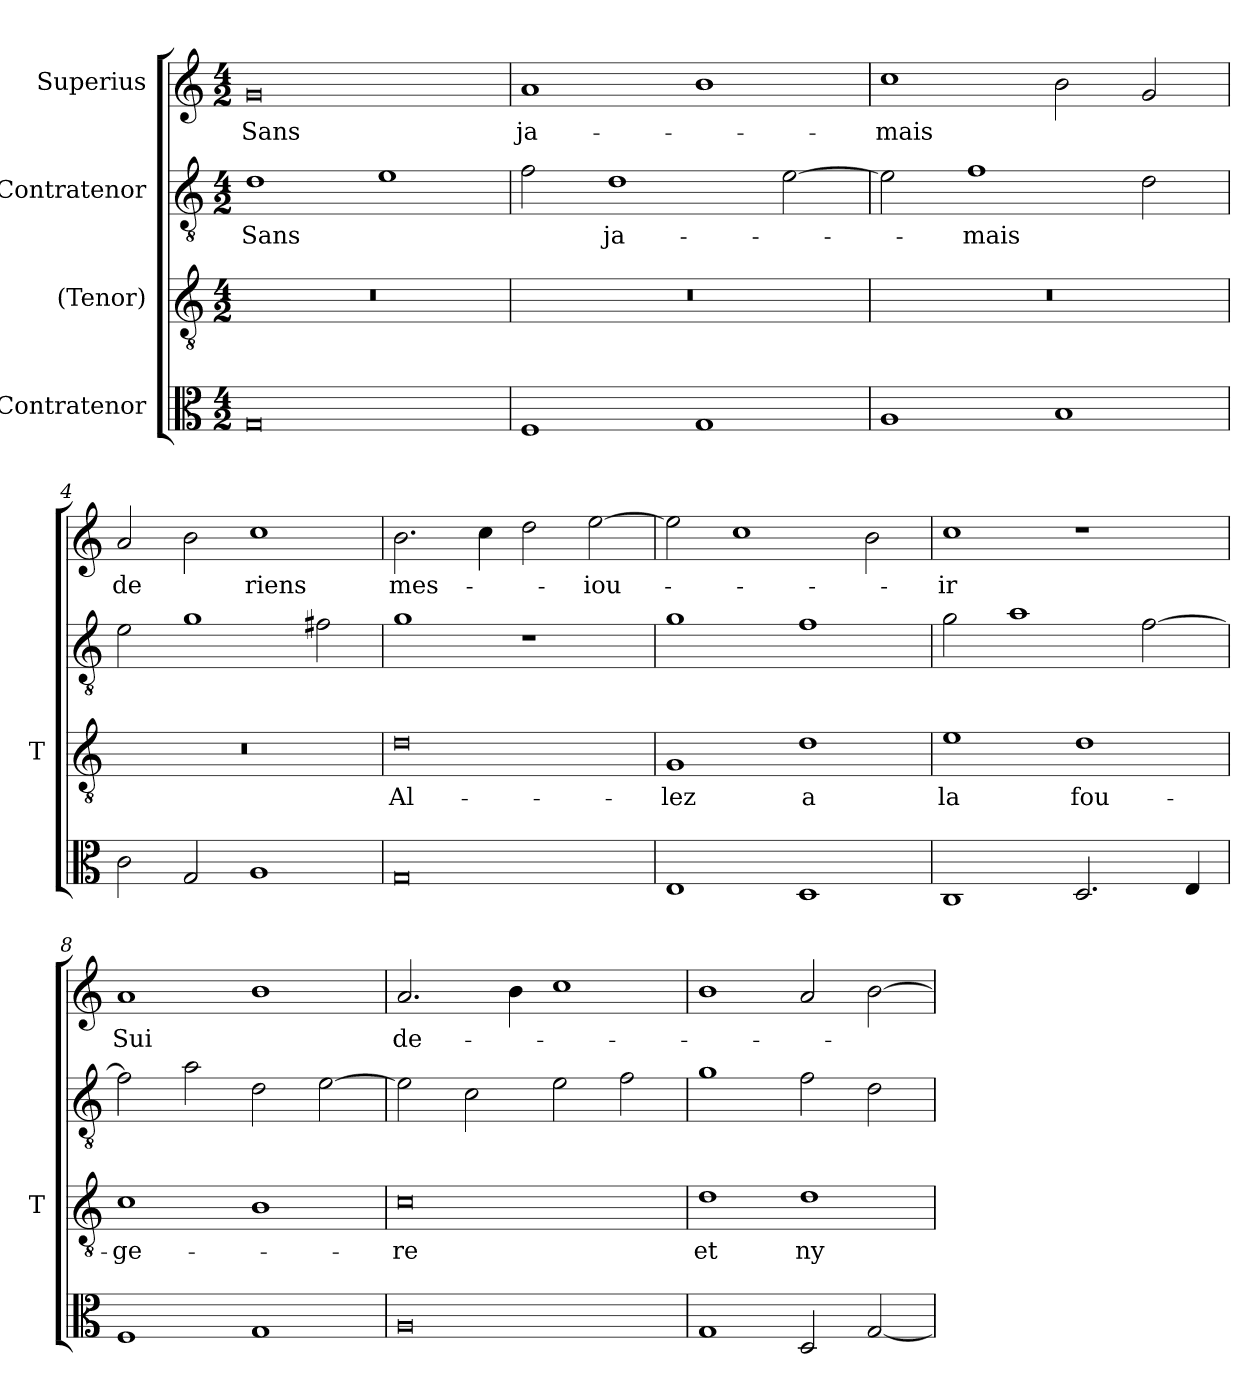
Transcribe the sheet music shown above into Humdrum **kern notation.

**kern	**kern	**text	**kern	**text	**kern	**text
*part4	*part3	*part3	*part2	*part2	*part1	*part1
*staff4	*staff3	*staff3	*staff2	*staff2	*staff1	*staff1
*I"Contratenor	*I"(Tenor)	*	*I"Contratenor	*	*I"Superius	*
*	*I'T	*	*	*	*	*
*clefC3	*clefGv2	*	*clefGv2	*	*clefG2	*
*M4/2	*M4/2	*	*M4/2	*	*M4/2	*
=1	=1	=1	=1	=1	=1	=1
0G	0r	.	1d	-Sans	0g	-Sans
.	.	.	1e	.	.	.
=2	=2	=2	=2	=2	=2	=2
1F	0r	.	2f	.	1a	ja-
.	.	.	1d	ja-	.	.
1G	.	.	.	.	1b	.
.	.	.	[2e	.	.	.
=3	=3	=3	=3	=3	=3	=3
1A	0r	.	2e]	.	1cc	-mais
.	.	.	1f	-mais	.	.
1B	.	.	.	.	2b	.
.	.	.	2d	.	2g	.
=4	=4	=4	=4	=4	=4	=4
2c	0r	.	2e	.	2a	-de
2G	.	.	1g	.	2b	.
1A	.	.	.	.	1cc	-riens
.	.	.	2f#X	.	.	.
=5	=5	=5	=5	=5	=5	=5
0G	0d	Al-	1g	.	2.b	mes-
.	.	.	.	.	4cc	.
.	.	.	1r	.	2dd	.
.	.	.	.	.	[2ee	-iou-
=6	=6	=6	=6	=6	=6	=6
1E	1G	-lez	1g	.	2ee]	.
.	.	.	.	.	1cc	.
1D	1d	-a	1f	.	.	.
.	.	.	.	.	2b	.
=7	=7	=7	=7	=7	=7	=7
1C	1e	-la	2g	.	1cc	-ir
.	.	.	1a	.	.	.
2.D	1d	fou-	.	.	1r	.
.	.	.	[2f	.	.	.
4E	.	.	.	.	.	.
=8	=8	=8	=8	=8	=8	=8
1F	1c	-ge-	2f]	.	1a	-Sui
.	.	.	2a	.	.	.
1G	1B	.	2d	.	1b	.
.	.	.	[2e	.	.	.
=9	=9	=9	=9	=9	=9	=9
0A	0c	-re	2e]	.	2.a	de-
.	.	.	2c	.	.	.
.	.	.	.	.	4b	.
.	.	.	2e	.	1cc	.
.	.	.	2f	.	.	.
=10	=10	=10	=10	=10	=10	=10
1G	1d	-et	1g	.	1b	.
2D	1d	-ny	2f	.	2a	.
[2G	.	.	2d	.	[2b	.
=	=	=	=	=	=	=
*-	*-	*-	*-	*-	*-	*-
